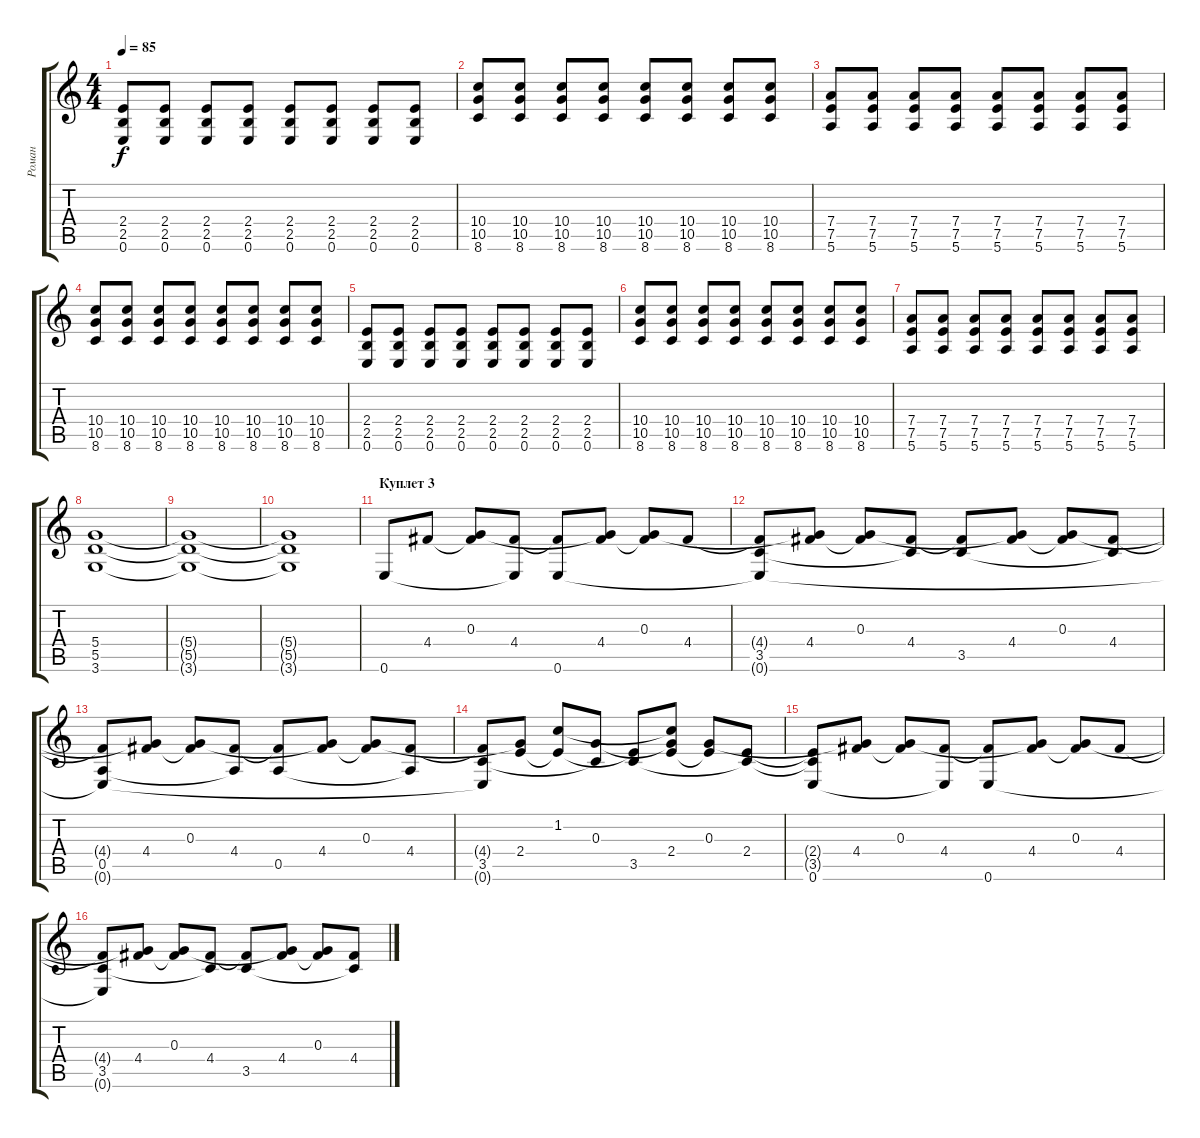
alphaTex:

\track ("Роман" "Роман") {instrument acousticguitarsteel}
\staff {score tabs}
\tuning (E4 B3 G3 D3 A2 E2) {hide}
\ts (4 4)
\tempo 85
\clef g2
\ks c
(2.4 2.5 0.6).8{dy f instrument distortionguitar} (2.4 2.5 0.6).8 (2.4 2.5 0.6).8 (2.4 2.5 0.6).8 (2.4 2.5 0.6).8 (2.4 2.5 0.6).8 (2.4 2.5 0.6).8 (2.4 2.5 0.6).8 |
(10.4 10.5 8.6).8 (10.4 10.5 8.6).8 (10.4 10.5 8.6).8 (10.4 10.5 8.6).8 (10.4 10.5 8.6).8 (10.4 10.5 8.6).8 (10.4 10.5 8.6).8 (10.4 10.5 8.6).8 |
(7.4 7.5 5.6).8 (7.4 7.5 5.6).8 (7.4 7.5 5.6).8 (7.4 7.5 5.6).8 (7.4 7.5 5.6).8 (7.4 7.5 5.6).8 (7.4 7.5 5.6).8 (7.4 7.5 5.6).8 |
(10.4 10.5 8.6).8 (10.4 10.5 8.6).8 (10.4 10.5 8.6).8 (10.4 10.5 8.6).8 (10.4 10.5 8.6).8 (10.4 10.5 8.6).8 (10.4 10.5 8.6).8 (10.4 10.5 8.6).8 |
(2.4 2.5 0.6).8{instrument distortionguitar} (2.4 2.5 0.6).8 (2.4 2.5 0.6).8 (2.4 2.5 0.6).8 (2.4 2.5 0.6).8 (2.4 2.5 0.6).8 (2.4 2.5 0.6).8 (2.4 2.5 0.6).8 |
(10.4 10.5 8.6).8 (10.4 10.5 8.6).8 (10.4 10.5 8.6).8 (10.4 10.5 8.6).8 (10.4 10.5 8.6).8 (10.4 10.5 8.6).8 (10.4 10.5 8.6).8 (10.4 10.5 8.6).8 |
(7.4 7.5 5.6).8 (7.4 7.5 5.6).8 (7.4 7.5 5.6).8 (7.4 7.5 5.6).8 (7.4 7.5 5.6).8 (7.4 7.5 5.6).8 (7.4 7.5 5.6).8 (7.4 7.5 5.6).8 |
(5.4 5.5 3.6).1 |
(5.4{t} 5.5{t} 3.6{t}).1 |
(5.4{t} 5.5{t} 3.6{t}).1 |
\section ("" "Куплет 3")
0.6.8{instrument acousticguitarsteel} 4.4.8 (0.3 4.4{t}).8 (4.4 0.6{t}).8 (4.4{t} 0.6).8 (0.3{t} 4.4).8 (0.3 4.4{t}).8 4.4.8 |
(4.4{t} 3.5 0.6{t}).8 (0.3{t} 4.4).8 (0.3 4.4{t}).8 (4.4 3.5{t}).8 (4.4{t} 3.5).8 (0.3{t} 4.4).8 (0.3 4.4{t}).8 (4.4 3.5{t}).8 |
(4.4{t} 0.5 0.6{t}).8 (0.3{t} 4.4).8 (0.3 4.4{t}).8 (4.4 0.5{t}).8 (4.4{t} 0.5).8 (0.3{t} 4.4).8 (0.3 4.4{t}).8 (4.4 0.5{t}).8 |
(4.4{t} 3.5 0.6{t}).8 (0.3{t} 2.4).8 (1.2 2.4{t}).8 (0.3 3.5{t}).8 (2.4{t} 3.5).8 (1.2{t} 0.3{t} 2.4).8 (0.3 2.4{t}).8 (2.4 3.5{t}).8 |
(2.4{t} 3.5{t} 0.6).8 (0.3{t} 4.4).8 (0.3 4.4{t}).8 (4.4 0.6{t}).8 (4.4{t} 0.6).8 (0.3{t} 4.4).8 (0.3 4.4{t}).8 4.4.8 |
(4.4{t} 3.5 0.6{t}).8 (0.3{t} 4.4).8 (0.3 4.4{t}).8 (4.4 3.5{t}).8 (4.4{t} 3.5).8 (0.3{t} 4.4).8 (0.3 4.4{t}).8 (4.4 3.5{t}).8
